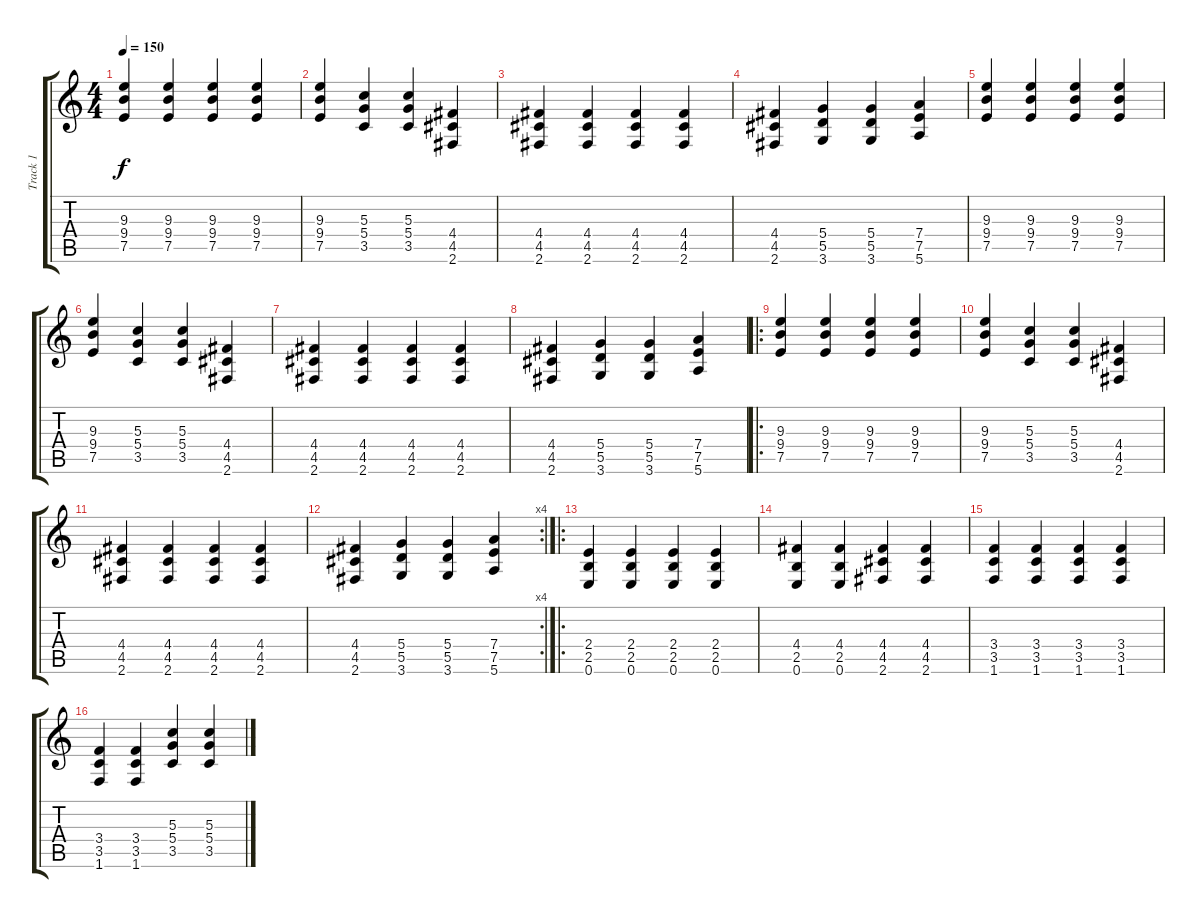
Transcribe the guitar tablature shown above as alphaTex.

\track ("Track 1" "Track 1") {instrument distortionguitar}
\staff {score tabs}
\tuning (E4 B3 G3 D3 A2 E2) {hide}
\ts (4 4)
\tempo 150
\clef g2
\ks c
(9.3 9.4 7.5).4{dy f} (9.3 9.4 7.5).4 (9.3 9.4 7.5).4 (9.3 9.4 7.5).4 |
(9.3 9.4 7.5).4 (5.3 5.4 3.5).4 (5.3 5.4 3.5).4 (4.4 4.5 2.6).4 |
(4.4 4.5 2.6).4 (4.4 4.5 2.6).4 (4.4 4.5 2.6).4 (4.4 4.5 2.6).4 |
(4.4 4.5 2.6).4 (5.4 5.5 3.6).4 (5.4 5.5 3.6).4 (7.4 7.5 5.6).4 |
(9.3 9.4 7.5).4 (9.3 9.4 7.5).4 (9.3 9.4 7.5).4 (9.3 9.4 7.5).4 |
(9.3 9.4 7.5).4 (5.3 5.4 3.5).4 (5.3 5.4 3.5).4 (4.4 4.5 2.6).4 |
(4.4 4.5 2.6).4 (4.4 4.5 2.6).4 (4.4 4.5 2.6).4 (4.4 4.5 2.6).4 |
(4.4 4.5 2.6).4 (5.4 5.5 3.6).4 (5.4 5.5 3.6).4 (7.4 7.5 5.6).4 |
\ro
(9.3 9.4 7.5).4 (9.3 9.4 7.5).4 (9.3 9.4 7.5).4 (9.3 9.4 7.5).4 |
(9.3 9.4 7.5).4 (5.3 5.4 3.5).4 (5.3 5.4 3.5).4 (4.4 4.5 2.6).4 |
(4.4 4.5 2.6).4 (4.4 4.5 2.6).4 (4.4 4.5 2.6).4 (4.4 4.5 2.6).4 |
\rc 4
(4.4 4.5 2.6).4 (5.4 5.5 3.6).4 (5.4 5.5 3.6).4 (7.4 7.5 5.6).4 |
\ro
(2.4 2.5 0.6).4 (2.4 2.5 0.6).4 (2.4 2.5 0.6).4 (2.4 2.5 0.6).4 |
(4.4 2.5 0.6).4 (4.4 2.5 0.6).4 (4.4 4.5 2.6).4 (4.4 4.5 2.6).4 |
(3.4 3.5 1.6).4 (3.4 3.5 1.6).4 (3.4 3.5 1.6).4 (3.4 3.5 1.6).4 |
(3.4 3.5 1.6).4 (3.4 3.5 1.6).4 (5.3 5.4 3.5).4 (5.3 5.4 3.5).4
